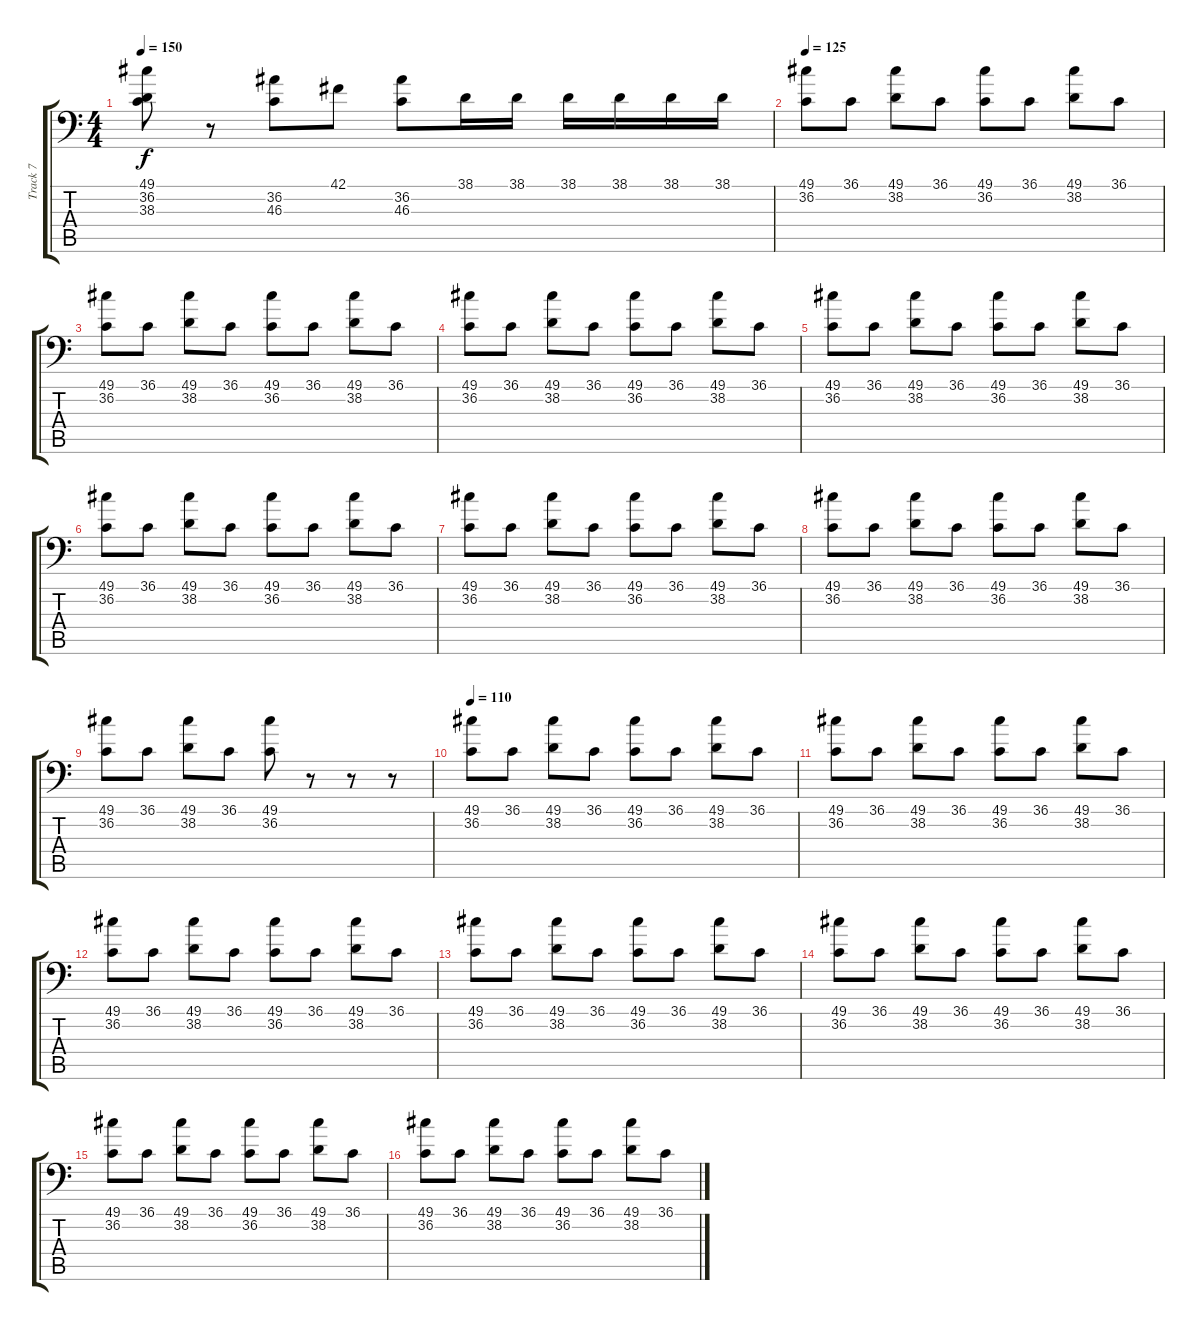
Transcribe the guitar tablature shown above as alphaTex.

\track ("Track 7" "Track 7") {instrument acousticgrandpiano}
\staff {score tabs}
\tuning (C-1 C-1 C-1 C-1 C-1 C-1) {hide}
\ts (4 4)
\tempo 150
\clef f4
\ks c
(49.1 36.2 38.3).8{dy f} r.8 (36.2 46.3).8 42.1.8 (36.2 46.3).8 38.1.16 38.1.16 38.1.16 38.1.16 38.1.16 38.1.16 |
\tempo 125
(49.1 36.2).8 36.1.8 (49.1 38.2).8 36.1.8 (49.1 36.2).8 36.1.8 (49.1 38.2).8 36.1.8 |
(49.1 36.2).8 36.1.8 (49.1 38.2).8 36.1.8 (49.1 36.2).8 36.1.8 (49.1 38.2).8 36.1.8 |
(49.1 36.2).8 36.1.8 (49.1 38.2).8 36.1.8 (49.1 36.2).8 36.1.8 (49.1 38.2).8 36.1.8 |
(49.1 36.2).8 36.1.8 (49.1 38.2).8 36.1.8 (49.1 36.2).8 36.1.8 (49.1 38.2).8 36.1.8 |
(49.1 36.2).8 36.1.8 (49.1 38.2).8 36.1.8 (49.1 36.2).8 36.1.8 (49.1 38.2).8 36.1.8 |
(49.1 36.2).8 36.1.8 (49.1 38.2).8 36.1.8 (49.1 36.2).8 36.1.8 (49.1 38.2).8 36.1.8 |
(49.1 36.2).8 36.1.8 (49.1 38.2).8 36.1.8 (49.1 36.2).8 36.1.8 (49.1 38.2).8 36.1.8 |
(49.1 36.2).8 36.1.8 (49.1 38.2).8 36.1.8 (49.1 36.2).8 r.8 r.8 r.8 |
\tempo 110
(49.1 36.2).8 36.1.8 (49.1 38.2).8 36.1.8 (49.1 36.2).8 36.1.8 (49.1 38.2).8 36.1.8 |
(49.1 36.2).8 36.1.8 (49.1 38.2).8 36.1.8 (49.1 36.2).8 36.1.8 (49.1 38.2).8 36.1.8 |
(49.1 36.2).8 36.1.8 (49.1 38.2).8 36.1.8 (49.1 36.2).8 36.1.8 (49.1 38.2).8 36.1.8 |
(49.1 36.2).8 36.1.8 (49.1 38.2).8 36.1.8 (49.1 36.2).8 36.1.8 (49.1 38.2).8 36.1.8 |
(49.1 36.2).8 36.1.8 (49.1 38.2).8 36.1.8 (49.1 36.2).8 36.1.8 (49.1 38.2).8 36.1.8 |
(49.1 36.2).8 36.1.8 (49.1 38.2).8 36.1.8 (49.1 36.2).8 36.1.8 (49.1 38.2).8 36.1.8 |
(49.1 36.2).8 36.1.8 (49.1 38.2).8 36.1.8 (49.1 36.2).8 36.1.8 (49.1 38.2).8 36.1.8
